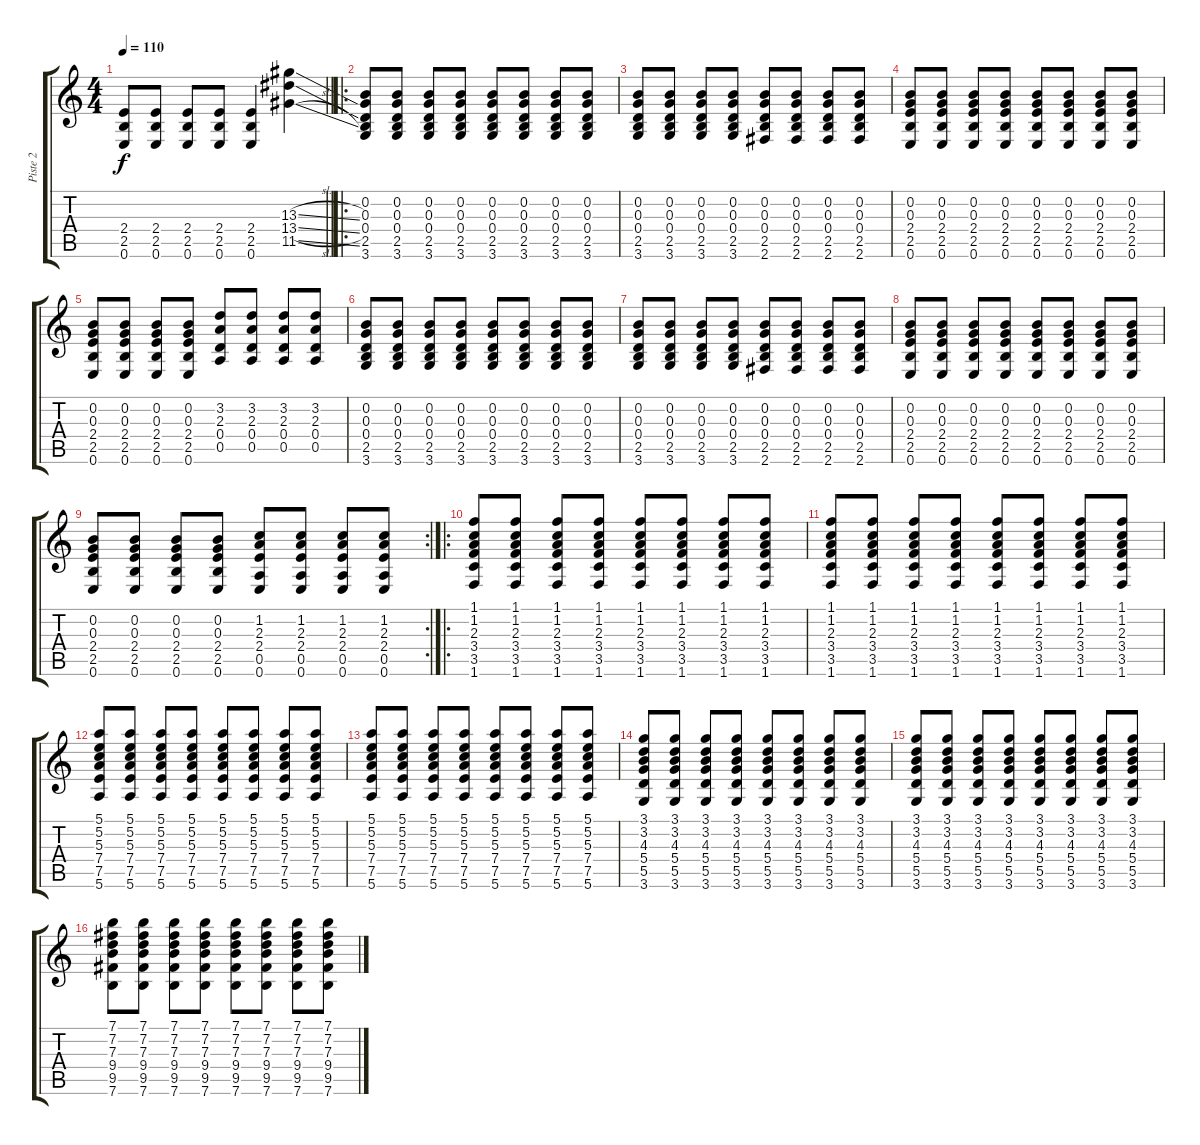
\track ("Piste 2" "Piste 2") {instrument distortionguitar}
\staff {score tabs}
\tuning (E4 B3 G3 D3 A2 E2) {hide}
\ts (4 4)
\tempo 110
\clef g2
\barLineRight lightlight
\ks c
(2.4 2.5 0.6).8{dy f} (2.4 2.5 0.6).8 (2.4 2.5 0.6).8 (2.4 2.5 0.6).8 (2.4 2.5 0.6).4 (13.3{sl} 13.4{sl} 11.5{sl}).4 |
\ro
\section ("" "")
(0.2 0.3 0.4 2.5 3.6).8 (0.2 0.3 0.4 2.5 3.6).8 (0.2 0.3 0.4 2.5 3.6).8 (0.2 0.3 0.4 2.5 3.6).8 (0.2 0.3 0.4 2.5 3.6).8 (0.2 0.3 0.4 2.5 3.6).8 (0.2 0.3 0.4 2.5 3.6).8 (0.2 0.3 0.4 2.5 3.6).8 |
(0.2 0.3 0.4 2.5 3.6).8 (0.2 0.3 0.4 2.5 3.6).8 (0.2 0.3 0.4 2.5 3.6).8 (0.2 0.3 0.4 2.5 3.6).8 (0.2 0.3 0.4 2.5 2.6).8 (0.2 0.3 0.4 2.5 2.6).8 (0.2 0.3 0.4 2.5 2.6).8 (0.2 0.3 0.4 2.5 2.6).8 |
(0.2 0.3 2.4 2.5 0.6).8 (0.2 0.3 2.4 2.5 0.6).8 (0.2 0.3 2.4 2.5 0.6).8 (0.2 0.3 2.4 2.5 0.6).8 (0.2 0.3 2.4 2.5 0.6).8 (0.2 0.3 2.4 2.5 0.6).8 (0.2 0.3 2.4 2.5 0.6).8 (0.2 0.3 2.4 2.5 0.6).8 |
(0.2 0.3 2.4 2.5 0.6).8 (0.2 0.3 2.4 2.5 0.6).8 (0.2 0.3 2.4 2.5 0.6).8 (0.2 0.3 2.4 2.5 0.6).8 (3.2 2.3 0.4 0.5).8 (3.2 2.3 0.4 0.5).8 (3.2 2.3 0.4 0.5).8 (3.2 2.3 0.4 0.5).8 |
(0.2 0.3 0.4 2.5 3.6).8 (0.2 0.3 0.4 2.5 3.6).8 (0.2 0.3 0.4 2.5 3.6).8 (0.2 0.3 0.4 2.5 3.6).8 (0.2 0.3 0.4 2.5 3.6).8 (0.2 0.3 0.4 2.5 3.6).8 (0.2 0.3 0.4 2.5 3.6).8 (0.2 0.3 0.4 2.5 3.6).8 |
(0.2 0.3 0.4 2.5 3.6).8 (0.2 0.3 0.4 2.5 3.6).8 (0.2 0.3 0.4 2.5 3.6).8 (0.2 0.3 0.4 2.5 3.6).8 (0.2 0.3 0.4 2.5 2.6).8 (0.2 0.3 0.4 2.5 2.6).8 (0.2 0.3 0.4 2.5 2.6).8 (0.2 0.3 0.4 2.5 2.6).8 |
(0.2 0.3 2.4 2.5 0.6).8 (0.2 0.3 2.4 2.5 0.6).8 (0.2 0.3 2.4 2.5 0.6).8 (0.2 0.3 2.4 2.5 0.6).8 (0.2 0.3 2.4 2.5 0.6).8 (0.2 0.3 2.4 2.5 0.6).8 (0.2 0.3 2.4 2.5 0.6).8 (0.2 0.3 2.4 2.5 0.6).8 |
\rc 2
(0.2 0.3 2.4 2.5 0.6).8 (0.2 0.3 2.4 2.5 0.6).8 (0.2 0.3 2.4 2.5 0.6).8 (0.2 0.3 2.4 2.5 0.6).8 (1.2 2.3 2.4 0.5 0.6).8 (1.2 2.3 2.4 0.5 0.6).8 (1.2 2.3 2.4 0.5 0.6).8 (1.2 2.3 2.4 0.5 0.6).8 |
\ro
(1.1 1.2 2.3 3.4 3.5 1.6).8 (1.1 1.2 2.3 3.4 3.5 1.6).8 (1.1 1.2 2.3 3.4 3.5 1.6).8 (1.1 1.2 2.3 3.4 3.5 1.6).8 (1.1 1.2 2.3 3.4 3.5 1.6).8 (1.1 1.2 2.3 3.4 3.5 1.6).8 (1.1 1.2 2.3 3.4 3.5 1.6).8 (1.1 1.2 2.3 3.4 3.5 1.6).8 |
(1.1 1.2 2.3 3.4 3.5 1.6).8 (1.1 1.2 2.3 3.4 3.5 1.6).8 (1.1 1.2 2.3 3.4 3.5 1.6).8 (1.1 1.2 2.3 3.4 3.5 1.6).8 (1.1 1.2 2.3 3.4 3.5 1.6).8 (1.1 1.2 2.3 3.4 3.5 1.6).8 (1.1 1.2 2.3 3.4 3.5 1.6).8 (1.1 1.2 2.3 3.4 3.5 1.6).8 |
(5.1 5.2 5.3 7.4 7.5 5.6).8 (5.1 5.2 5.3 7.4 7.5 5.6).8 (5.1 5.2 5.3 7.4 7.5 5.6).8 (5.1 5.2 5.3 7.4 7.5 5.6).8 (5.1 5.2 5.3 7.4 7.5 5.6).8 (5.1 5.2 5.3 7.4 7.5 5.6).8 (5.1 5.2 5.3 7.4 7.5 5.6).8 (5.1 5.2 5.3 7.4 7.5 5.6).8 |
(5.1 5.2 5.3 7.4 7.5 5.6).8 (5.1 5.2 5.3 7.4 7.5 5.6).8 (5.1 5.2 5.3 7.4 7.5 5.6).8 (5.1 5.2 5.3 7.4 7.5 5.6).8 (5.1 5.2 5.3 7.4 7.5 5.6).8 (5.1 5.2 5.3 7.4 7.5 5.6).8 (5.1 5.2 5.3 7.4 7.5 5.6).8 (5.1 5.2 5.3 7.4 7.5 5.6).8 |
(3.1 3.2 4.3 5.4 5.5 3.6).8 (3.1 3.2 4.3 5.4 5.5 3.6).8 (3.1 3.2 4.3 5.4 5.5 3.6).8 (3.1 3.2 4.3 5.4 5.5 3.6).8 (3.1 3.2 4.3 5.4 5.5 3.6).8 (3.1 3.2 4.3 5.4 5.5 3.6).8 (3.1 3.2 4.3 5.4 5.5 3.6).8 (3.1 3.2 4.3 5.4 5.5 3.6).8 |
(3.1 3.2 4.3 5.4 5.5 3.6).8 (3.1 3.2 4.3 5.4 5.5 3.6).8 (3.1 3.2 4.3 5.4 5.5 3.6).8 (3.1 3.2 4.3 5.4 5.5 3.6).8 (3.1 3.2 4.3 5.4 5.5 3.6).8 (3.1 3.2 4.3 5.4 5.5 3.6).8 (3.1 3.2 4.3 5.4 5.5 3.6).8 (3.1 3.2 4.3 5.4 5.5 3.6).8 |
(7.1 7.2 7.3 9.4 9.5 7.6).8 (7.1 7.2 7.3 9.4 9.5 7.6).8 (7.1 7.2 7.3 9.4 9.5 7.6).8 (7.1 7.2 7.3 9.4 9.5 7.6).8 (7.1 7.2 7.3 9.4 9.5 7.6).8 (7.1 7.2 7.3 9.4 9.5 7.6).8 (7.1 7.2 7.3 9.4 9.5 7.6).8 (7.1 7.2 7.3 9.4 9.5 7.6).8
